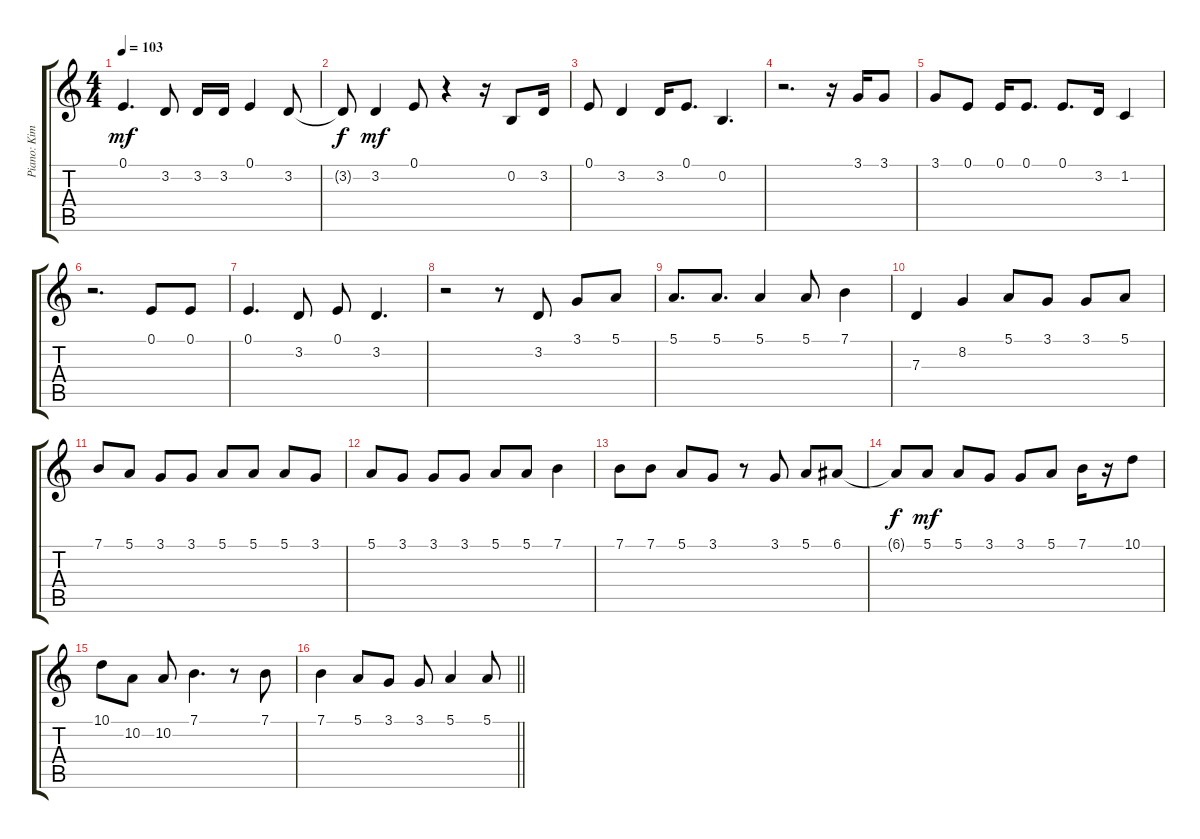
\track ("Piano: Kim Bullard" "Piano: Kim") {instrument honkytonkpiano}
\staff {score tabs}
\tuning (E4 B3 G3 D3 A2 E2) {hide}
\ts (4 4)
\tempo 103
\clef g2
\ks c
0.1.4{d dy mf} 3.2.8 3.2.16 3.2.16 0.1.4 3.2.8 |
3.2{t}.8{dy f} 3.2.4{dy mf} 0.1.8 r.4 r.16 0.2.8 3.2.16 |
0.1.8 3.2.4 3.2.16 0.1.8{d} 0.2.4{d} |
r.2{d} r.16 3.1.16 3.1.8 |
3.1.8 0.1.8 0.1.16 0.1.8{d} 0.1.8{d} 3.2.16 1.2.4 |
r.2{d} 0.1.8 0.1.8 |
0.1.4{d} 3.2.8 0.1.8 3.2.4{d} |
r.2 r.8 3.2.8 3.1.8 5.1.8 |
5.1.8{d} 5.1.8{d} 5.1.4 5.1.8 7.1.4 |
7.3.4 8.2.4 5.1.8 3.1.8 3.1.8 5.1.8 |
7.1.8 5.1.8 3.1.8 3.1.8 5.1.8 5.1.8 5.1.8 3.1.8 |
5.1.8 3.1.8 3.1.8 3.1.8 5.1.8 5.1.8 7.1.4 |
7.1.8 7.1.8 5.1.8 3.1.8 r.8 3.1.8 5.1.8 6.1.8 |
6.1{t}.8{dy f} 5.1.8{dy mf} 5.1.8 3.1.8 3.1.8 5.1.8 7.1.16 r.16 10.1.8 |
10.1.8 10.2.8 10.2.8 7.1.4{d} r.8 7.1.8 |
\barLineRight lightlight
7.1.4 5.1.8 3.1.8 3.1.8 5.1.4 5.1.8
